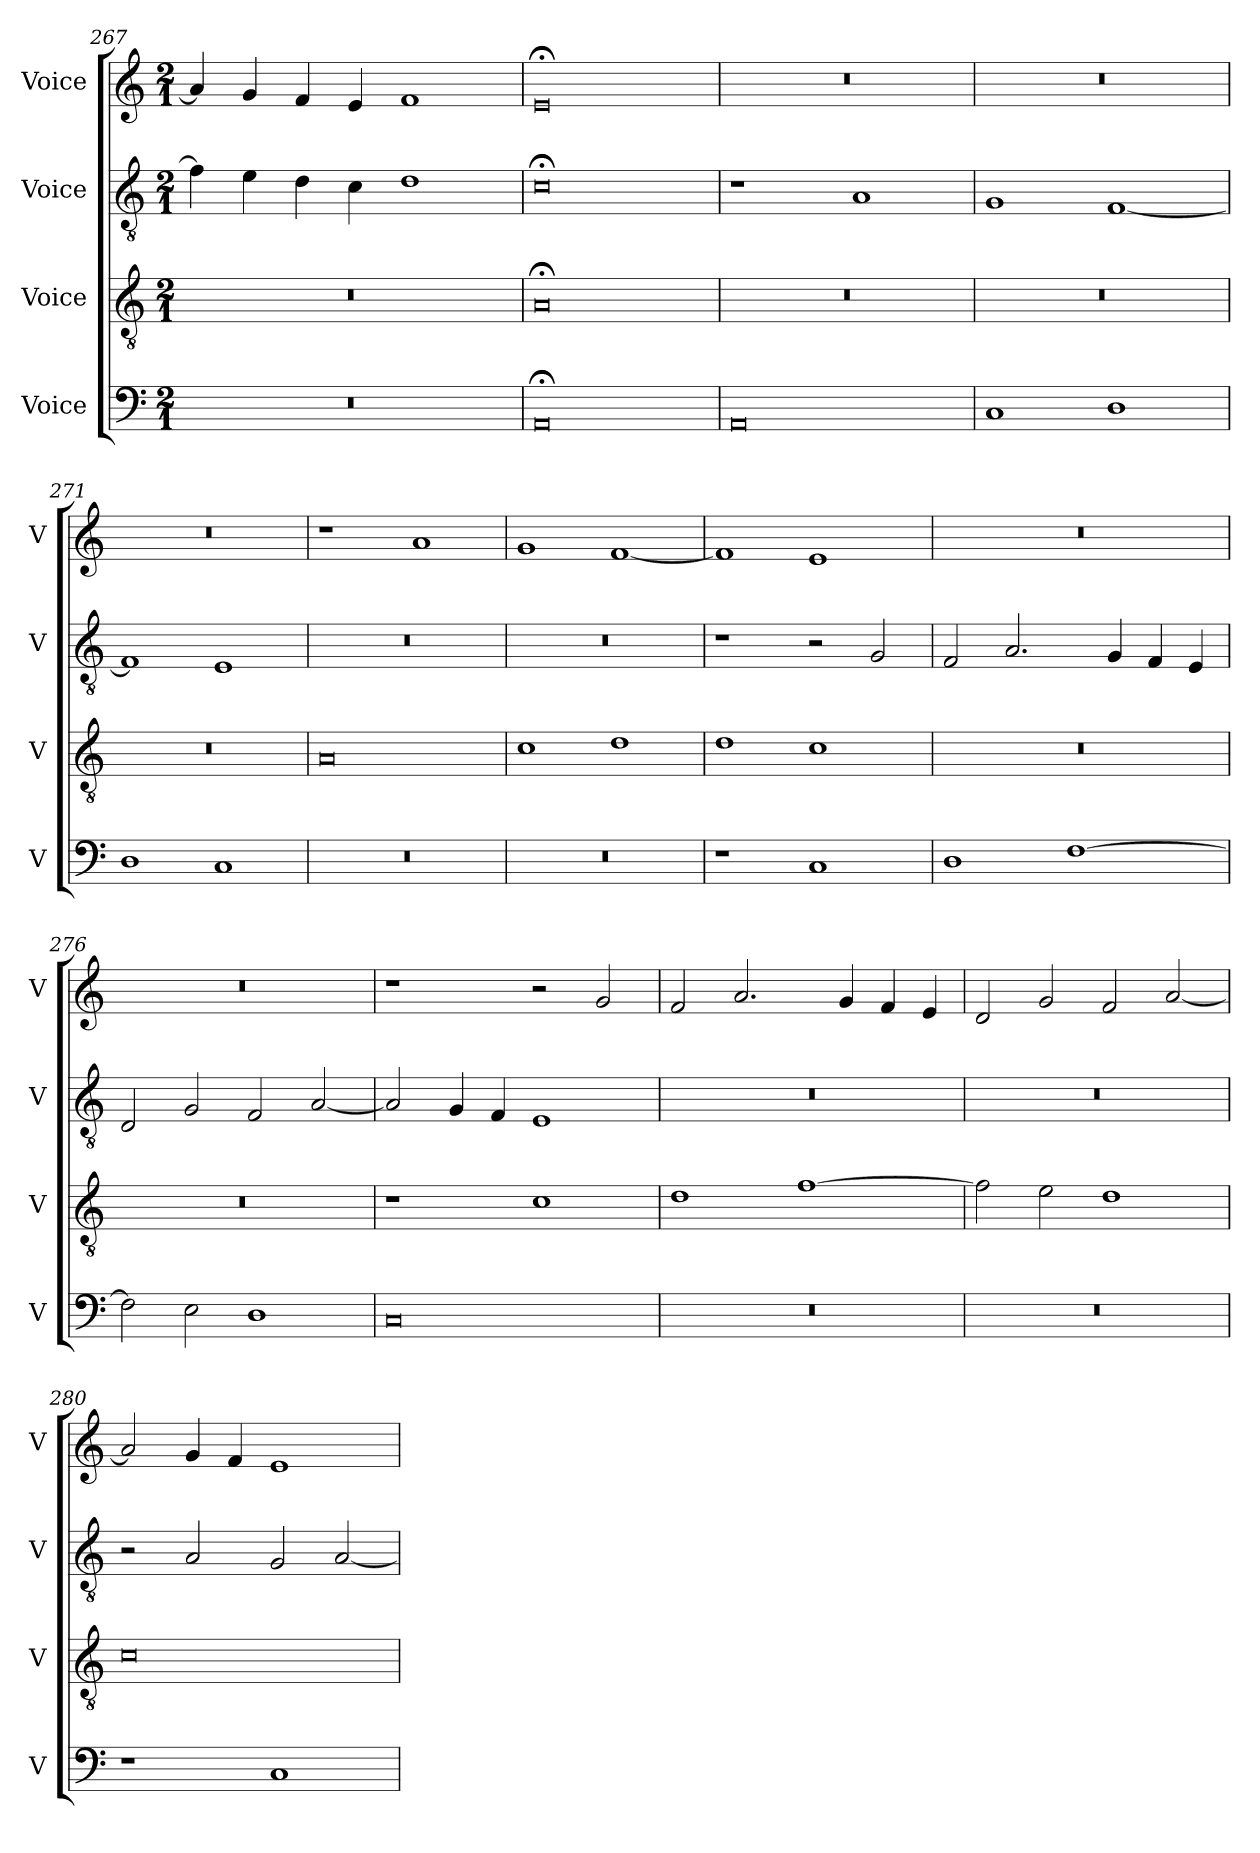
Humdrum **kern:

**kern	**kern	**kern	**kern
*part4	*part3	*part2	*part1
*staff4	*staff3	*staff2	*staff1
*I"Voice	*I"Voice	*I"Voice	*I"Voice
*I'V	*I'V	*I'V	*I'V
*clefF4	*clefGv2	*clefGv2	*clefG2
*k[]	*k[]	*k[]	*k[]
*M2/1	*M2/1	*M2/1	*M2/1
=267	=267	=267	=267
0r	0r	4f\]	4a/]
.	.	4e\	4g/
.	.	4d\	4f/
.	.	4c\	4e/
.	.	1d	1f
=268	=268	=268	=268
0AA;	0A;	0c;	0e;
=269	=269	=269	=269
0AA	0r	1r	0r
.	.	1A	.
=270	=270	=270	=270
1C	0r	1G	0r
1D	.	[1F	.
=271	=271	=271	=271
1D	0r	1F]	0r
1C	.	1E	.
!!LO:LB:g=z
=272	=272	=272	=272
0r	0A	0r	1r
.	.	.	1a
=273	=273	=273	=273
0r	1c	0r	1g
.	1d	.	[1f
=274	=274	=274	=274
1r	1d	1r	1f]
1C	1c	2r	1e
.	.	2G/	.
=275	=275	=275	=275
1D	0r	2F/	0r
.	.	2.A/	.
[1F	.	.	.
.	.	4G/	.
.	.	4F/	.
.	.	4E/	.
=276	=276	=276	=276
2F\]	0r	2D/	0r
2E\	.	2G/	.
1D	.	2F/	.
.	.	[2A/	.
=277	=277	=277	=277
0C	1r	2A/]	1r
.	.	4G/	.
.	.	4F/	.
.	1c	1E	2r
.	.	.	2g/
=278	=278	=278	=278
0r	1d	0r	2f/
.	.	.	2.a/
.	[1f	.	.
.	.	.	4g/
.	.	.	4f/
.	.	.	4e/
=279	=279	=279	=279
0r	2f\]	0r	2d/
.	2e\	.	2g/
.	1d	.	2f/
.	.	.	[2a/
!!LO:LB:g=z
=280	=280	=280	=280
1r	0c	2r	2a/]
.	.	2A/	4g/
.	.	.	4f/
1C	.	2G/	1e
.	.	[2A/	.
=	=	=	=
*-	*-	*-	*-
